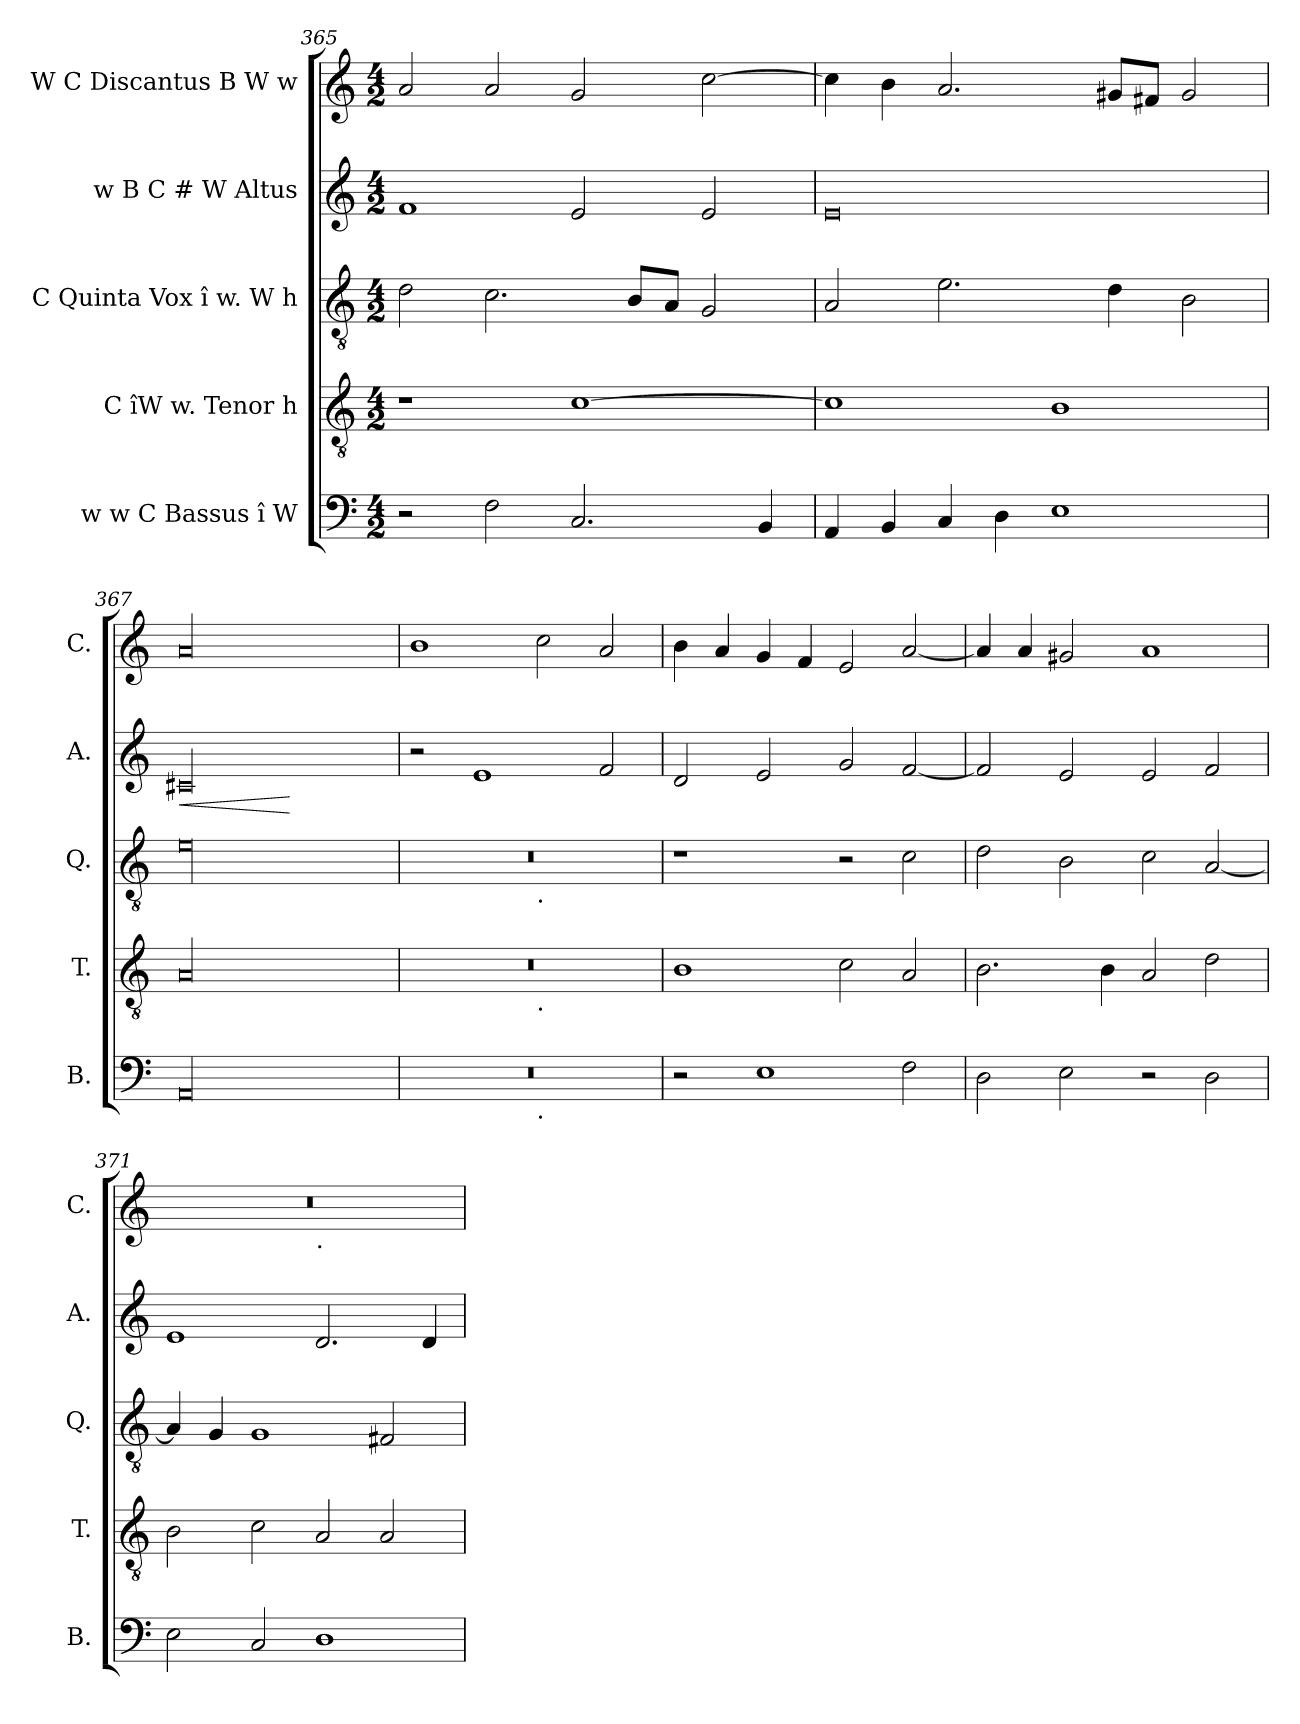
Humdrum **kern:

**kern	**kern	**kern	**kern	**dynam	**kern
*part5	*part4	*part3	*part2	*part2	*part1
*staff5	*staff4	*staff3	*staff2	*staff2	*staff1
*I"w w C Bassus î W	*I"C îW w. Tenor h	*I"C Quinta Vox î w. W h	*I"w B C # W Altus	*	*I"W C Discantus B W w
*I'B.	*I'T.	*I'Q.	*I'A.	*	*I'C.
!!LO:PB:g=z
*clefF4	*clefGv2	*clefGv2	*clefG2	*	*clefG2
*k[]	*k[]	*k[]	*k[]	*	*k[]
*C:	*C:	*C:	*C:	*	*C:
*M4/2	*M4/2	*M4/2	*M4/2	*	*M4/2
=365	=365	=365	=365	=365	=365
2r	1r	2d\	1f	.	2a/
2F\	.	2.c\	.	.	2a/
2.C/	[>1c	.	2e/	.	2g/
.	.	8B/L	.	.	.
.	.	8A/J	.	.	.
.	.	2G/	2e/	.	[>2cc\
4BB/	.	.	.	.	.
=366	=366	=366	=366	=366	=366
4AA/	1c]	2A/	0e	.	4cc\]
4BB/	.	.	.	.	4b\
4C/	.	2.e\	.	.	2.a/
4D\	.	.	.	.	.
1E	1B	.	.	.	.
.	.	4d\	.	.	8g#/L
.	.	.	.	.	8f#/J
.	.	2B\	.	.	2g#/
=367	=367	=367	=367	=367	=367
!	!	!	!	!LO:HP:b	!
00AA	00A	00e	00c#X	<	00a
.	.	.	.	[	.
!!LO:LB:g=z
=368	=368	=368	=368	=368	=368
*^	*^	*^	*	*	*
0r	1ryy	0r	1ryy	0r	1ryy	2r	.	1b
.	.	.	.	.	.	1e	.	.
!	!	!	!	!	!LO:TX:b:t=.	!	!	!
!	!	!	!LO:TX:b:t=.	!	!	!	!	!
!	!LO:TX:b:t=.	!	!	!	!	!	!	!
.	1ryy	.	1ryy	.	1ryy	.	.	2cc\
.	.	.	.	.	.	2f/	.	2a/
*v	*v	*	*	*v	*v	*	*	*
*	*v	*v	*	*	*	*
=369	=369	=369	=369	=369	=369
2r	1B	1r	2d/	.	4b\
.	.	.	.	.	4a/
1E	.	.	2e/	.	4g/
.	.	.	.	.	4f/
.	2c\	2r	2g/	.	2e/
2F\	2A/	2c\	[<2f/	.	[<2a/
=370	=370	=370	=370	=370	=370
2D\	2.B\	2d\	2f/]	.	4a/]
.	.	.	.	.	4a/
2E\	.	2B\	2e/	.	2g#X/
.	4B\	.	.	.	.
2r	2A/	2c\	2e/	.	1a
2D\	2d\	[<2A/	2f/	.	.
=371	=371	=371	=371	=371	=371
*	*	*	*	*	*^
2E\	2B\	4A/]	1e	.	0r	1ryy
.	.	4G/	.	.	.	.
2C/	2c\	1G	.	.	.	.
!	!	!	!	!	!	!LO:TX:b:t=.
1D	2A/	.	2.d/	.	.	1ryy
.	2A/	2F#X/	.	.	.	.
.	.	.	4d/	.	.	.
*	*	*	*	*	*v	*v
=	=	=	=	=	=
*-	*-	*-	*-	*-	*-
